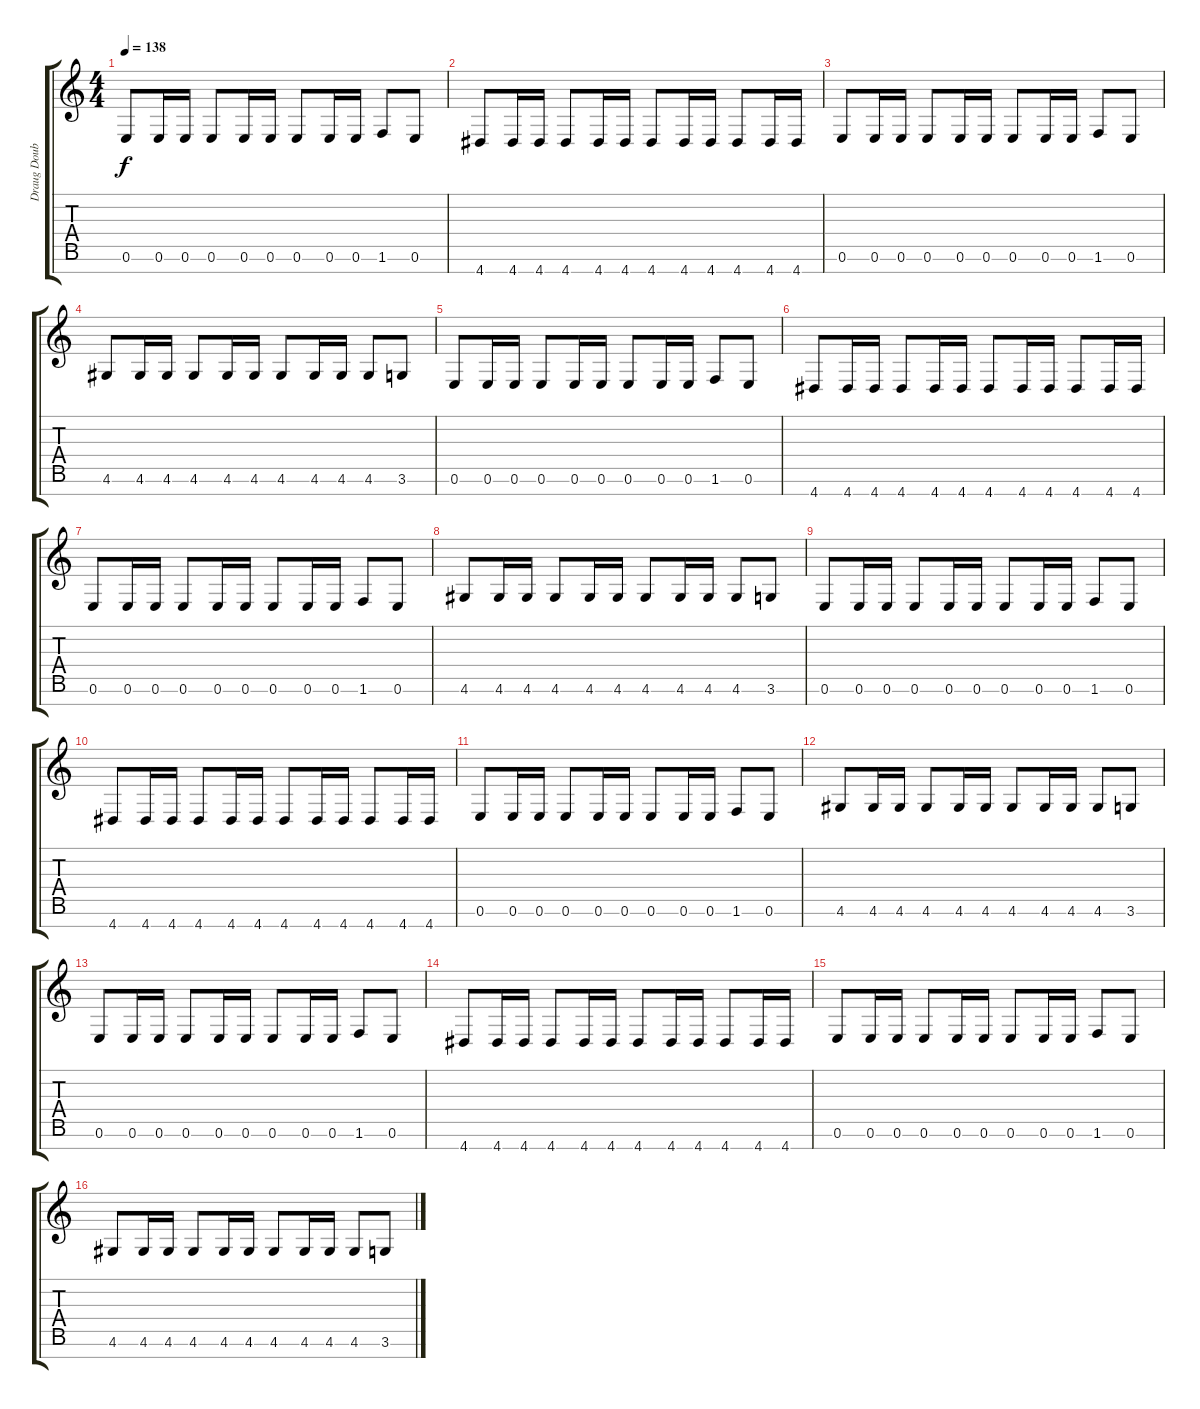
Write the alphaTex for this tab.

\track ("Draug Double" "Draug Doub") {instrument electricbasspick}
\staff {score tabs}
\tuning (E4 B3 G3 D3 A2 E2 B1) {hide}
\ts (4 4)
\tempo 138
\clef g2
\ks c
0.6.8{dy f} 0.6.16 0.6.16 0.6.8 0.6.16 0.6.16 0.6.8 0.6.16 0.6.16 1.6.8 0.6.8 |
4.7.8 4.7.16 4.7.16 4.7.8 4.7.16 4.7.16 4.7.8 4.7.16 4.7.16 4.7.8 4.7.16 4.7.16 |
0.6.8 0.6.16 0.6.16 0.6.8 0.6.16 0.6.16 0.6.8 0.6.16 0.6.16 1.6.8 0.6.8 |
4.6.8 4.6.16 4.6.16 4.6.8 4.6.16 4.6.16 4.6.8 4.6.16 4.6.16 4.6.8 3.6.8 |
0.6.8 0.6.16 0.6.16 0.6.8 0.6.16 0.6.16 0.6.8 0.6.16 0.6.16 1.6.8 0.6.8 |
4.7.8 4.7.16 4.7.16 4.7.8 4.7.16 4.7.16 4.7.8 4.7.16 4.7.16 4.7.8 4.7.16 4.7.16 |
0.6.8 0.6.16 0.6.16 0.6.8 0.6.16 0.6.16 0.6.8 0.6.16 0.6.16 1.6.8 0.6.8 |
4.6.8 4.6.16 4.6.16 4.6.8 4.6.16 4.6.16 4.6.8 4.6.16 4.6.16 4.6.8 3.6.8 |
0.6.8 0.6.16 0.6.16 0.6.8 0.6.16 0.6.16 0.6.8 0.6.16 0.6.16 1.6.8 0.6.8 |
4.7.8 4.7.16 4.7.16 4.7.8 4.7.16 4.7.16 4.7.8 4.7.16 4.7.16 4.7.8 4.7.16 4.7.16 |
0.6.8 0.6.16 0.6.16 0.6.8 0.6.16 0.6.16 0.6.8 0.6.16 0.6.16 1.6.8 0.6.8 |
4.6.8 4.6.16 4.6.16 4.6.8 4.6.16 4.6.16 4.6.8 4.6.16 4.6.16 4.6.8 3.6.8 |
0.6.8 0.6.16 0.6.16 0.6.8 0.6.16 0.6.16 0.6.8 0.6.16 0.6.16 1.6.8 0.6.8 |
4.7.8 4.7.16 4.7.16 4.7.8 4.7.16 4.7.16 4.7.8 4.7.16 4.7.16 4.7.8 4.7.16 4.7.16 |
0.6.8 0.6.16 0.6.16 0.6.8 0.6.16 0.6.16 0.6.8 0.6.16 0.6.16 1.6.8 0.6.8 |
4.6.8 4.6.16 4.6.16 4.6.8 4.6.16 4.6.16 4.6.8 4.6.16 4.6.16 4.6.8 3.6.8
